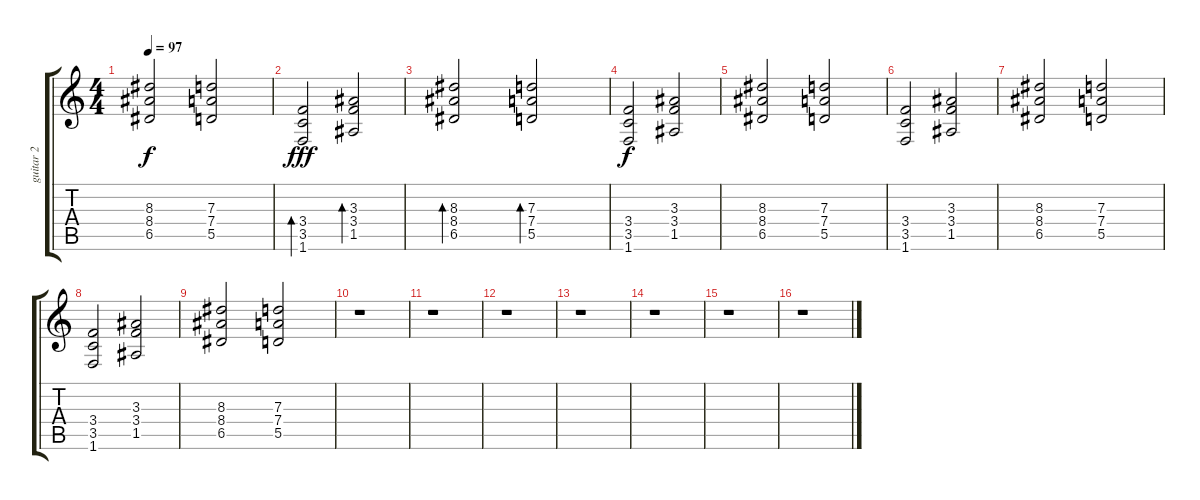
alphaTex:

\track ("guitar 2" "guitar 2") {instrument electricguitarclean}
\staff {score tabs}
\tuning (E4 B3 G3 D3 A2 E2) {hide}
\ts (4 4)
\tempo 97
\clef g2
\ks c
(8.3 8.4 6.5).2{dy f} (7.3 7.4 5.5).2 |
(3.4 3.5 1.6).2{bd 480 dy fff} (3.3 3.4 1.5).2{bd 480} |
(8.3 8.4 6.5).2{bd 480} (7.3 7.4 5.5).2{bd 480} |
(3.4 3.5 1.6).2{dy f} (3.3 3.4 1.5).2 |
(8.3 8.4 6.5).2 (7.3 7.4 5.5).2 |
(3.4 3.5 1.6).2 (3.3 3.4 1.5).2 |
(8.3 8.4 6.5).2 (7.3 7.4 5.5).2 |
(3.4 3.5 1.6).2 (3.3 3.4 1.5).2 |
(8.3 8.4 6.5).2 (7.3 7.4 5.5).2 |
r.1 |
r.1 |
r.1 |
r.1 |
r.1 |
r.1 |
r.1
